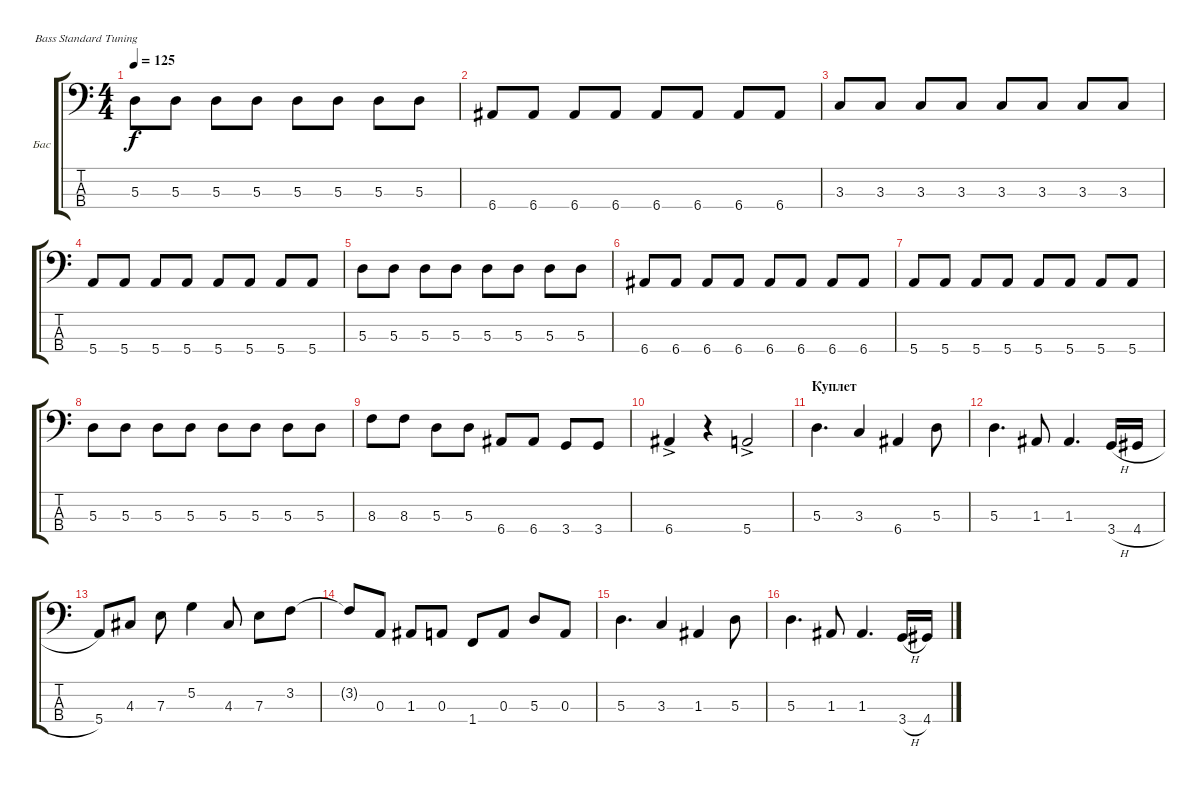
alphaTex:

\bracketExtendMode groupsimilarinstruments
\firstSystemTrackNameOrientation horizontal
\otherSystemsTrackNameOrientation horizontal
\track ("Виталий Дубинин" "Бас") {instrument electricbassfinger}
\staff {score tabs}
\tuning (G2 D2 A1 E1)
\ts (4 4)
\tempo 125
\clef f4
\ks c
5.3.8{dy f} 5.3.8 5.3.8 5.3.8 5.3.8 5.3.8 5.3.8 5.3.8 |
6.4.8 6.4.8 6.4.8 6.4.8 6.4.8 6.4.8 6.4.8 6.4.8 |
3.3.8 3.3.8 3.3.8 3.3.8 3.3.8 3.3.8 3.3.8 3.3.8 |
5.4.8 5.4.8 5.4.8 5.4.8 5.4.8 5.4.8 5.4.8 5.4.8 |
5.3.8 5.3.8 5.3.8 5.3.8 5.3.8 5.3.8 5.3.8 5.3.8 |
6.4.8 6.4.8 6.4.8 6.4.8 6.4.8 6.4.8 6.4.8 6.4.8 |
5.4.8 5.4.8 5.4.8 5.4.8 5.4.8 5.4.8 5.4.8 5.4.8 |
5.3.8 5.3.8 5.3.8 5.3.8 5.3.8 5.3.8 5.3.8 5.3.8 |
8.3.8 8.3.8 5.3.8 5.3.8 6.4.8 6.4.8 3.4.8 3.4.8 |
6.4{ac}.4 r.4 5.4{ac}.2 |
\section ("" "Куплет")
5.3.4{d} 3.3.4 6.4.4 5.3.8 |
5.3.4{d} 1.3.8 1.3.4{d} 3.4{h}.16 4.4{h}.16 |
5.4.8 4.3.8 7.3.8 5.2.4 4.3.8 7.3.8 3.2.8 |
3.2{t}.8 0.3.8 1.3.8 0.3.8 1.4.8 0.3.8 5.3.8 0.3.8 |
5.3.4{d} 3.3.4 1.3.4 5.3.8 |
5.3.4{d} 1.3.8 1.3.4{d} 3.4{h}.16 4.4{h}.16
